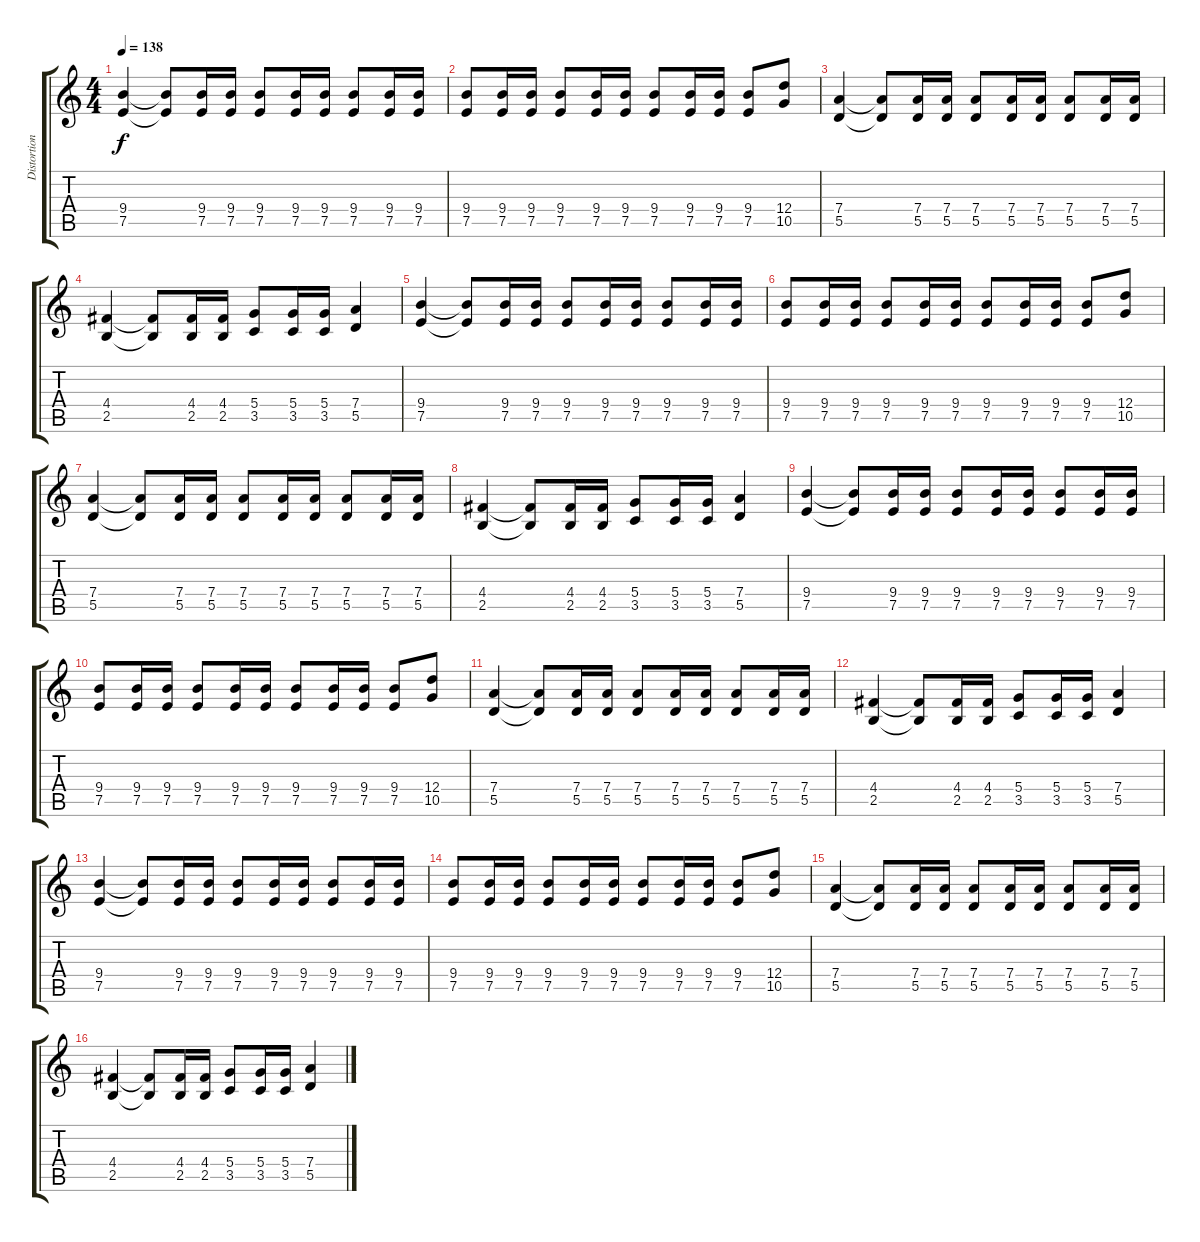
\track ("Distortion Guitar 4" "Distortion") {instrument distortionguitar}
\staff {score tabs}
\tuning (E4 B3 G3 D3 A2 E2) {hide}
\ts (4 4)
\tempo 138
\clef g2
\ks c
(9.4 7.5).4{dy f} (9.4{t} 7.5{t}).8 (9.4 7.5).16 (9.4 7.5).16 (9.4 7.5).8 (9.4 7.5).16 (9.4 7.5).16 (9.4 7.5).8 (9.4 7.5).16 (9.4 7.5).16 |
(9.4 7.5).8 (9.4 7.5).16 (9.4 7.5).16 (9.4 7.5).8 (9.4 7.5).16 (9.4 7.5).16 (9.4 7.5).8 (9.4 7.5).16 (9.4 7.5).16 (9.4 7.5).8 (12.4 10.5).8 |
(7.4 5.5).4 (7.4{t} 5.5{t}).8 (7.4 5.5).16 (7.4 5.5).16 (7.4 5.5).8 (7.4 5.5).16 (7.4 5.5).16 (7.4 5.5).8 (7.4 5.5).16 (7.4 5.5).16 |
(4.4 2.5).4 (4.4{t} 2.5{t}).8 (4.4 2.5).16 (4.4 2.5).16 (5.4 3.5).8 (5.4 3.5).16 (5.4 3.5).16 (7.4 5.5).4 |
(9.4 7.5).4 (9.4{t} 7.5{t}).8 (9.4 7.5).16 (9.4 7.5).16 (9.4 7.5).8 (9.4 7.5).16 (9.4 7.5).16 (9.4 7.5).8 (9.4 7.5).16 (9.4 7.5).16 |
(9.4 7.5).8 (9.4 7.5).16 (9.4 7.5).16 (9.4 7.5).8 (9.4 7.5).16 (9.4 7.5).16 (9.4 7.5).8 (9.4 7.5).16 (9.4 7.5).16 (9.4 7.5).8 (12.4 10.5).8 |
(7.4 5.5).4 (7.4{t} 5.5{t}).8 (7.4 5.5).16 (7.4 5.5).16 (7.4 5.5).8 (7.4 5.5).16 (7.4 5.5).16 (7.4 5.5).8 (7.4 5.5).16 (7.4 5.5).16 |
(4.4 2.5).4 (4.4{t} 2.5{t}).8 (4.4 2.5).16 (4.4 2.5).16 (5.4 3.5).8 (5.4 3.5).16 (5.4 3.5).16 (7.4 5.5).4 |
(9.4 7.5).4 (9.4{t} 7.5{t}).8 (9.4 7.5).16 (9.4 7.5).16 (9.4 7.5).8 (9.4 7.5).16 (9.4 7.5).16 (9.4 7.5).8 (9.4 7.5).16 (9.4 7.5).16 |
(9.4 7.5).8 (9.4 7.5).16 (9.4 7.5).16 (9.4 7.5).8 (9.4 7.5).16 (9.4 7.5).16 (9.4 7.5).8 (9.4 7.5).16 (9.4 7.5).16 (9.4 7.5).8 (12.4 10.5).8 |
(7.4 5.5).4 (7.4{t} 5.5{t}).8 (7.4 5.5).16 (7.4 5.5).16 (7.4 5.5).8 (7.4 5.5).16 (7.4 5.5).16 (7.4 5.5).8 (7.4 5.5).16 (7.4 5.5).16 |
(4.4 2.5).4 (4.4{t} 2.5{t}).8 (4.4 2.5).16 (4.4 2.5).16 (5.4 3.5).8 (5.4 3.5).16 (5.4 3.5).16 (7.4 5.5).4 |
(9.4 7.5).4 (9.4{t} 7.5{t}).8 (9.4 7.5).16 (9.4 7.5).16 (9.4 7.5).8 (9.4 7.5).16 (9.4 7.5).16 (9.4 7.5).8 (9.4 7.5).16 (9.4 7.5).16 |
(9.4 7.5).8 (9.4 7.5).16 (9.4 7.5).16 (9.4 7.5).8 (9.4 7.5).16 (9.4 7.5).16 (9.4 7.5).8 (9.4 7.5).16 (9.4 7.5).16 (9.4 7.5).8 (12.4 10.5).8 |
(7.4 5.5).4 (7.4{t} 5.5{t}).8 (7.4 5.5).16 (7.4 5.5).16 (7.4 5.5).8 (7.4 5.5).16 (7.4 5.5).16 (7.4 5.5).8 (7.4 5.5).16 (7.4 5.5).16 |
(4.4 2.5).4 (4.4{t} 2.5{t}).8 (4.4 2.5).16 (4.4 2.5).16 (5.4 3.5).8 (5.4 3.5).16 (5.4 3.5).16 (7.4 5.5).4
